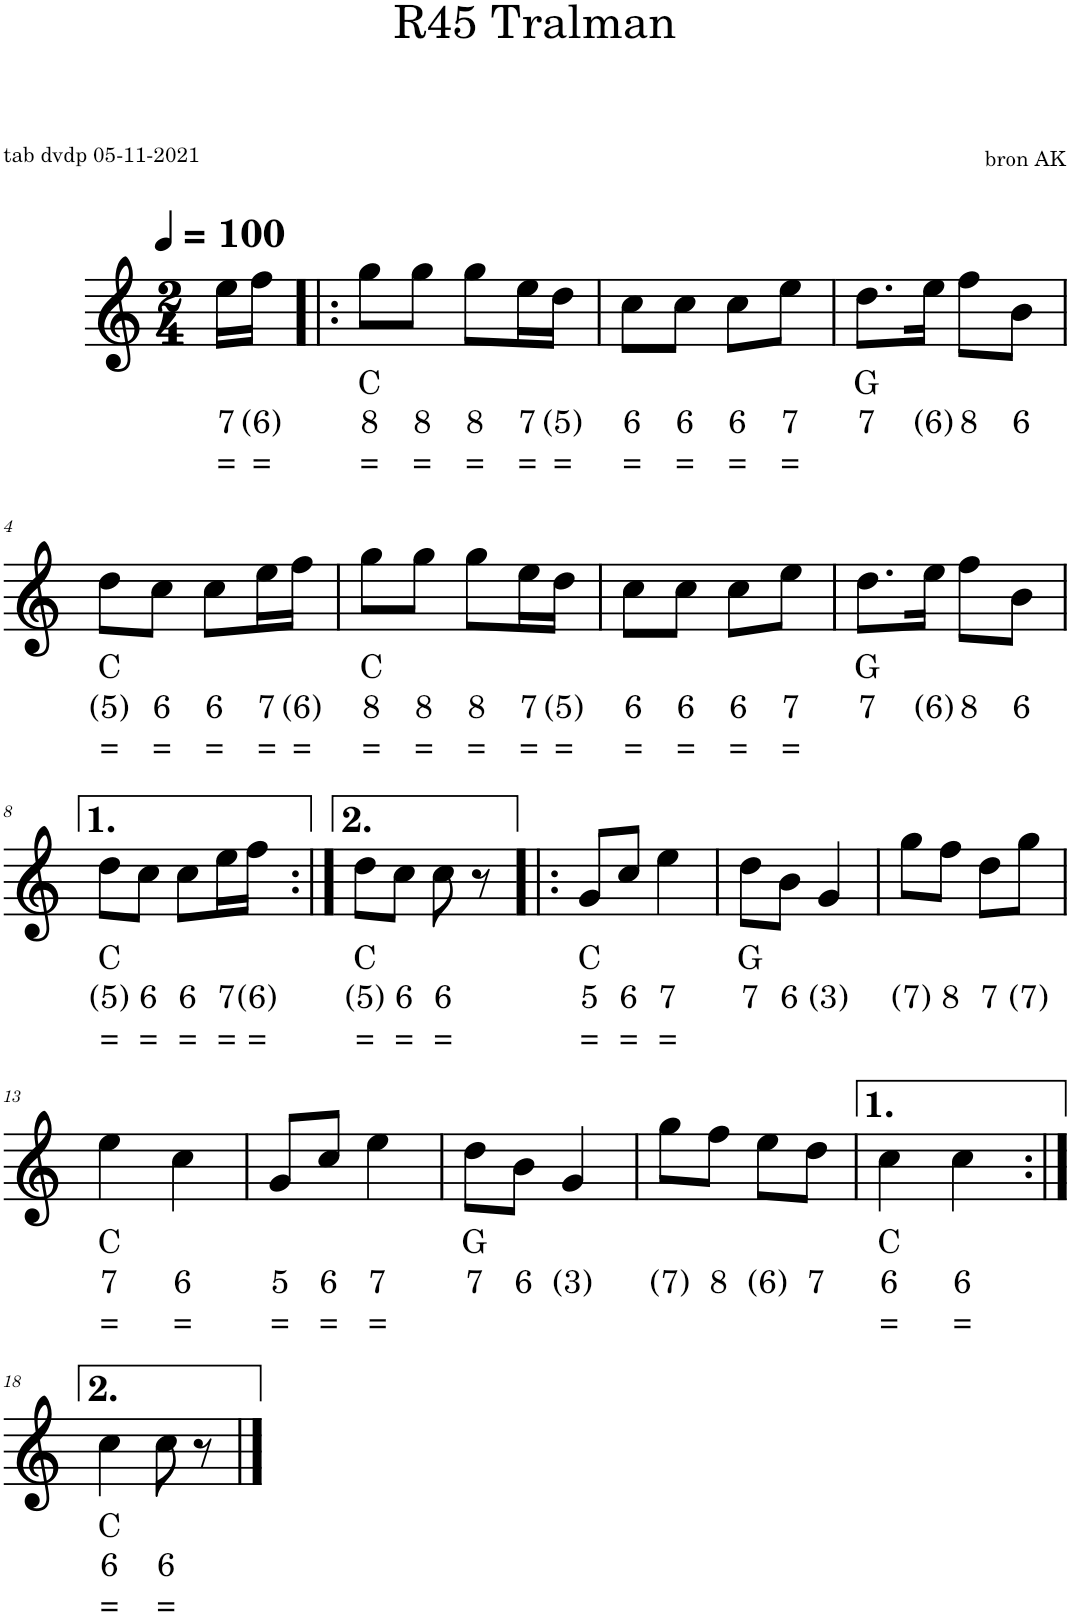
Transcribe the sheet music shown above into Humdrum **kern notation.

**kern	**text	**text	**text
*part1	*part1	*part1	*part1
*staff1	*staff1	*staff1	*staff1
*I"Piano	*	*	*
*I'Pno.	*	*	*
*clefG2	*	*	*
*k[]	*	*	*
*M2/4	*	*	*
*MM100	*	*	*
=	=	=	=
!	!	!LO:LY:b	!LO:LY:b
16ee\LL	.	7	=
!	!	!LO:LY:b	!LO:LY:b
16ff\JJ	.	(6)	=
=1!|:	=1!|:	=1!|:	=1!|:
!	!LO:LY:b	!LO:LY:b	!LO:LY:b
8gg\L	C	8	=
!	!	!LO:LY:b	!LO:LY:b
8gg\J	.	8	=
!	!	!LO:LY:b	!LO:LY:b
8gg\L	.	8	=
!	!	!LO:LY:b	!LO:LY:b
16ee\L	.	7	=
!	!	!LO:LY:b	!LO:LY:b
16dd\JJ	.	(5)	=
=2	=2	=2	=2
!	!	!LO:LY:b	!LO:LY:b
8cc\L	.	6	=
!	!	!LO:LY:b	!LO:LY:b
8cc\J	.	6	=
!	!	!LO:LY:b	!LO:LY:b
8cc\L	.	6	=
!	!	!LO:LY:b	!LO:LY:b
8ee\J	.	7	=
=3	=3	=3	=3
!	!LO:LY:b	!LO:LY:b	!
8.dd\L	G	7	.
!	!	!LO:LY:b	!
16ee\Jk	.	(6)	.
!	!	!LO:LY:b	!
8ff\L	.	8	.
!	!	!LO:LY:b	!
8b\J	.	6	.
!!LO:LB:g=z
=4	=4	=4	=4
!	!LO:LY:b	!LO:LY:b	!LO:LY:b
8dd\L	C	(5)	=
!	!	!LO:LY:b	!LO:LY:b
8cc\J	.	6	=
!	!	!LO:LY:b	!LO:LY:b
8cc\L	.	6	=
!	!	!LO:LY:b	!LO:LY:b
16ee\L	.	7	=
!	!	!LO:LY:b	!LO:LY:b
16ff\JJ	.	(6)	=
=5	=5	=5	=5
!	!LO:LY:b	!LO:LY:b	!LO:LY:b
8gg\L	C	8	=
!	!	!LO:LY:b	!LO:LY:b
8gg\J	.	8	=
!	!	!LO:LY:b	!LO:LY:b
8gg\L	.	8	=
!	!	!LO:LY:b	!LO:LY:b
16ee\L	.	7	=
!	!	!LO:LY:b	!LO:LY:b
16dd\JJ	.	(5)	=
=6	=6	=6	=6
!	!	!LO:LY:b	!LO:LY:b
8cc\L	.	6	=
!	!	!LO:LY:b	!LO:LY:b
8cc\J	.	6	=
!	!	!LO:LY:b	!LO:LY:b
8cc\L	.	6	=
!	!	!LO:LY:b	!LO:LY:b
8ee\J	.	7	=
=7	=7	=7	=7
!	!LO:LY:b	!LO:LY:b	!
8.dd\L	G	7	.
!	!	!LO:LY:b	!
16ee\Jk	.	(6)	.
!	!	!LO:LY:b	!
8ff\L	.	8	.
!	!	!LO:LY:b	!
8b\J	.	6	.
!!LO:LB:g=z
=8	=8	=8	=8
!	!LO:LY:b	!LO:LY:b	!LO:LY:b
8dd\L	C	(5)	=
!	!	!LO:LY:b	!LO:LY:b
8cc\J	.	6	=
!	!	!LO:LY:b	!LO:LY:b
8cc\L	.	6	=
!	!	!LO:LY:b	!LO:LY:b
16ee\L	.	7	=
!	!	!LO:LY:b	!LO:LY:b
16ff\JJ	.	(6)	=
=9:|!	=9:|!	=9:|!	=9:|!
!	!LO:LY:b	!LO:LY:b	!LO:LY:b
8dd\L	C	(5)	=
!	!	!LO:LY:b	!LO:LY:b
8cc\J	.	6	=
!	!	!LO:LY:b	!LO:LY:b
8cc\	.	6	=
8r	.	.	.
=10!|:	=10!|:	=10!|:	=10!|:
!	!LO:LY:b	!LO:LY:b	!LO:LY:b
8g/L	C	5	=
!	!	!LO:LY:b	!LO:LY:b
8cc/J	.	6	=
!	!	!LO:LY:b	!LO:LY:b
4ee\	.	7	=
=11	=11	=11	=11
!	!LO:LY:b	!LO:LY:b	!
8dd\L	G	7	.
!	!	!LO:LY:b	!
8b\J	.	6	.
!	!	!LO:LY:b	!
4g/	.	(3)	.
=12	=12	=12	=12
!	!	!LO:LY:b	!
8gg\L	.	(7)	.
!	!	!LO:LY:b	!
8ff\J	.	8	.
!	!	!LO:LY:b	!
8dd\L	.	7	.
!	!	!LO:LY:b	!
8gg\J	.	(7)	.
!!LO:LB:g=z
=13	=13	=13	=13
!	!LO:LY:b	!LO:LY:b	!LO:LY:b
4ee\	C	7	=
!	!	!LO:LY:b	!LO:LY:b
4cc\	.	6	=
=14	=14	=14	=14
!	!	!LO:LY:b	!LO:LY:b
8g/L	.	5	=
!	!	!LO:LY:b	!LO:LY:b
8cc/J	.	6	=
!	!	!LO:LY:b	!LO:LY:b
4ee\	.	7	=
=15	=15	=15	=15
!	!LO:LY:b	!LO:LY:b	!
8dd\L	G	7	.
!	!	!LO:LY:b	!
8b\J	.	6	.
!	!	!LO:LY:b	!
4g/	.	(3)	.
=16	=16	=16	=16
!	!	!LO:LY:b	!
8gg\L	.	(7)	.
!	!	!LO:LY:b	!
8ff\J	.	8	.
!	!	!LO:LY:b	!
8ee\L	.	(6)	.
!	!	!LO:LY:b	!
8dd\J	.	7	.
=17	=17	=17	=17
!	!LO:LY:b	!LO:LY:b	!LO:LY:b
4cc\	C	6	=
!	!	!LO:LY:b	!LO:LY:b
4cc\	.	6	=
!!LO:LB:g=z
=18:|!	=18:|!	=18:|!	=18:|!
!	!LO:LY:b	!LO:LY:b	!LO:LY:b
4cc\	C	6	=
!	!	!LO:LY:b	!LO:LY:b
8cc\	.	6	=
8r	.	.	.
==	==	==	==
*-	*-	*-	*-
